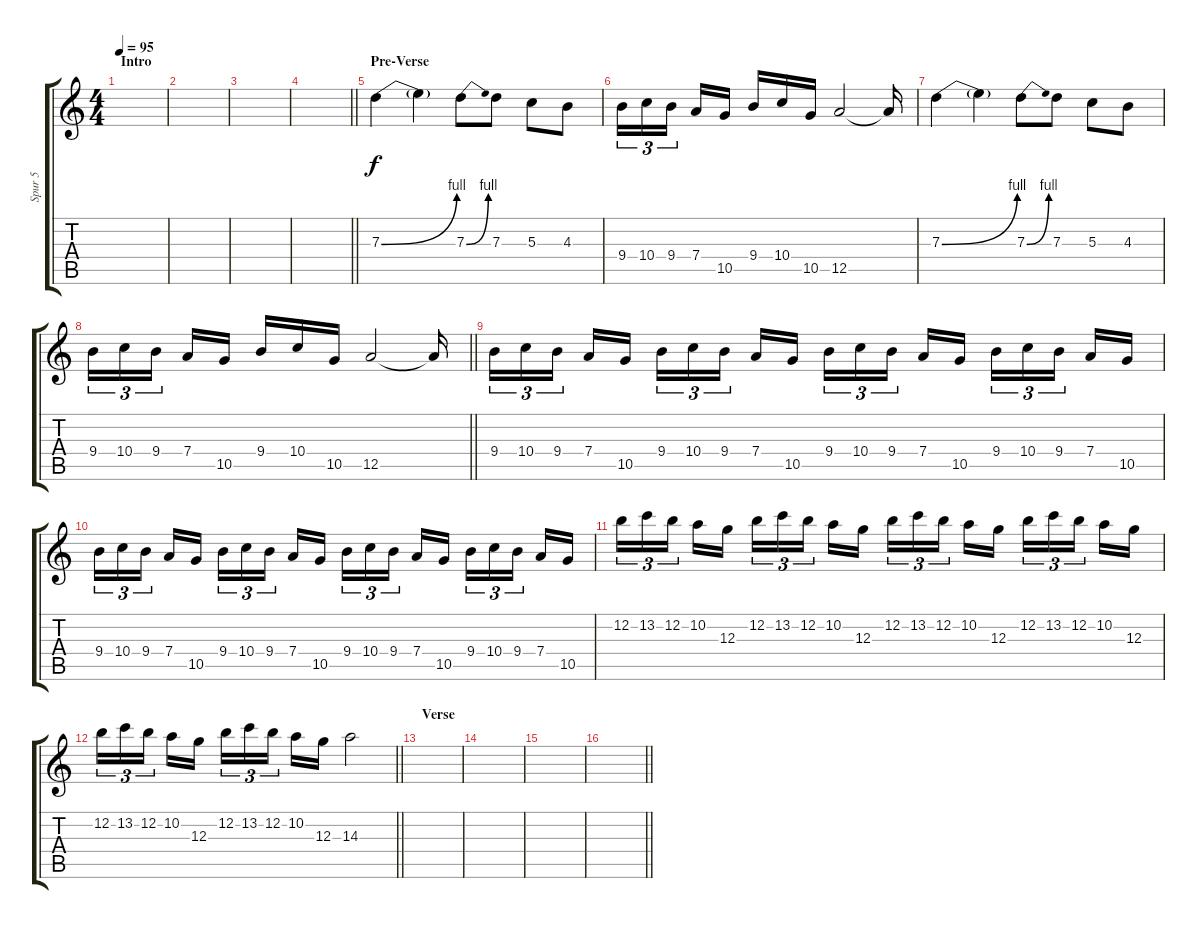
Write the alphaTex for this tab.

\track ("Spur 5" "Spur 5") {instrument distortionguitar}
\staff {score tabs}
\tuning (E4 B3 G3 D3 A2 D2) {hide}
\ts (4 4)
\section ("" "Intro")
\tempo 95
\clef g2
\ks c
|
|
|
\barLineRight lightlight
|
\section ("" "Pre-Verse")
7.3{be (bend 0 0 60 4)}.4 7.3{t}.4 7.3{be (bend 0 0 60 4)}.8 7.3.8 5.3.8 4.3.8 |
9.4.16{tu (3 2)} 10.4.16{tu (3 2)} 9.4.16{tu (3 2)} 7.4.16 10.5.16 9.4.16 10.4.16 10.5.16 12.5.2 12.5{t}.16 |
7.3{be (bend 0 0 60 4)}.4 7.3{t}.4 7.3{be (bend 0 0 60 4)}.8 7.3.8 5.3.8 4.3.8 |
\barLineRight lightlight
9.4.16{tu (3 2)} 10.4.16{tu (3 2)} 9.4.16{tu (3 2)} 7.4.16 10.5.16 9.4.16 10.4.16 10.5.16 12.5.2 12.5{t}.16 |
9.4.16{tu (3 2)} 10.4.16{tu (3 2)} 9.4.16{tu (3 2)} 7.4.16 10.5.16 9.4.16{tu (3 2)} 10.4.16{tu (3 2)} 9.4.16{tu (3 2)} 7.4.16 10.5.16 9.4.16{tu (3 2)} 10.4.16{tu (3 2)} 9.4.16{tu (3 2)} 7.4.16 10.5.16 9.4.16{tu (3 2)} 10.4.16{tu (3 2)} 9.4.16{tu (3 2)} 7.4.16 10.5.16 |
9.4.16{tu (3 2)} 10.4.16{tu (3 2)} 9.4.16{tu (3 2)} 7.4.16 10.5.16 9.4.16{tu (3 2)} 10.4.16{tu (3 2)} 9.4.16{tu (3 2)} 7.4.16 10.5.16 9.4.16{tu (3 2)} 10.4.16{tu (3 2)} 9.4.16{tu (3 2)} 7.4.16 10.5.16 9.4.16{tu (3 2)} 10.4.16{tu (3 2)} 9.4.16{tu (3 2)} 7.4.16 10.5.16 |
12.2.16{tu (3 2)} 13.2.16{tu (3 2)} 12.2.16{tu (3 2)} 10.2.16 12.3.16 12.2.16{tu (3 2)} 13.2.16{tu (3 2)} 12.2.16{tu (3 2)} 10.2.16 12.3.16 12.2.16{tu (3 2)} 13.2.16{tu (3 2)} 12.2.16{tu (3 2)} 10.2.16 12.3.16 12.2.16{tu (3 2)} 13.2.16{tu (3 2)} 12.2.16{tu (3 2)} 10.2.16 12.3.16 |
\barLineRight lightlight
12.2.16{tu (3 2)} 13.2.16{tu (3 2)} 12.2.16{tu (3 2)} 10.2.16 12.3.16 12.2.16{tu (3 2)} 13.2.16{tu (3 2)} 12.2.16{tu (3 2)} 10.2.16 12.3.16 14.3.2 |
\section ("" "Verse")
|
|
|
\barLineRight lightlight
